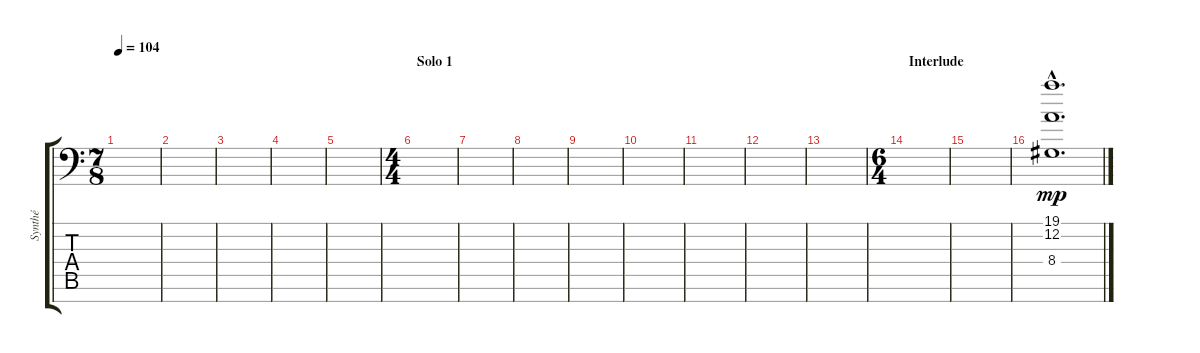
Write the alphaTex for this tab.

\track ("Synthé" "Synthé") {instrument lead2sawtooth}
\staff {score tabs}
\tuning (D4 A3 F3 C3 G2 D2 A1) {hide}
\ts (7 8)
\tempo 104
\clef f4
\ks c
|
|
|
|
|
\ts (4 4)
\section ("" "Solo 1")
|
|
|
|
|
|
|
|
\ts (6 4)
\section ("" "Interlude")
|
|
(19.1{hac} 12.2{hac} 8.4{hac}).1{d dy mp volume 16 instrument tubularbells}
